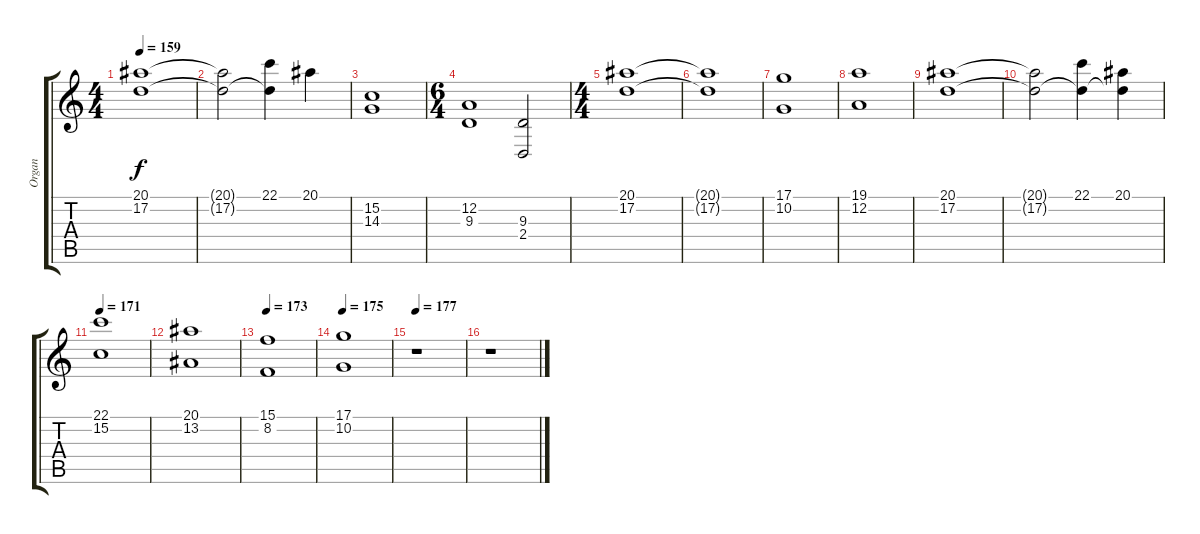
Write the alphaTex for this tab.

\track ("Organ" "Organ") {instrument lead1square}
\staff {score tabs}
\tuning (D4 A3 F3 C3 G2 C2) {hide}
\ts (4 4)
\tempo 159
\clef g2
\ks c
(20.1 17.2).1{dy f} |
(20.1{t} 17.2{t}).2 (22.1 17.2{t}).4 20.1.4 |
(15.2 14.3).1 |
\ts (6 4)
(12.2 9.3).1 (9.3 2.4).2 |
\ts (4 4)
(20.1 17.2).1 |
(20.1{t} 17.2{t}).1 |
(17.1 10.2).1 |
(19.1 12.2).1 |
(20.1 17.2).1 |
(20.1{t} 17.2{t}).2 (22.1 17.2{t}).4 (20.1 17.2{t}).4 |
\tempo 171
(22.1 15.2).1 |
(20.1 13.2).1 |
\tempo 173
(15.1 8.2).1 |
\tempo 175
(17.1 10.2).1 |
\tempo 177
r.1 |
r.1
